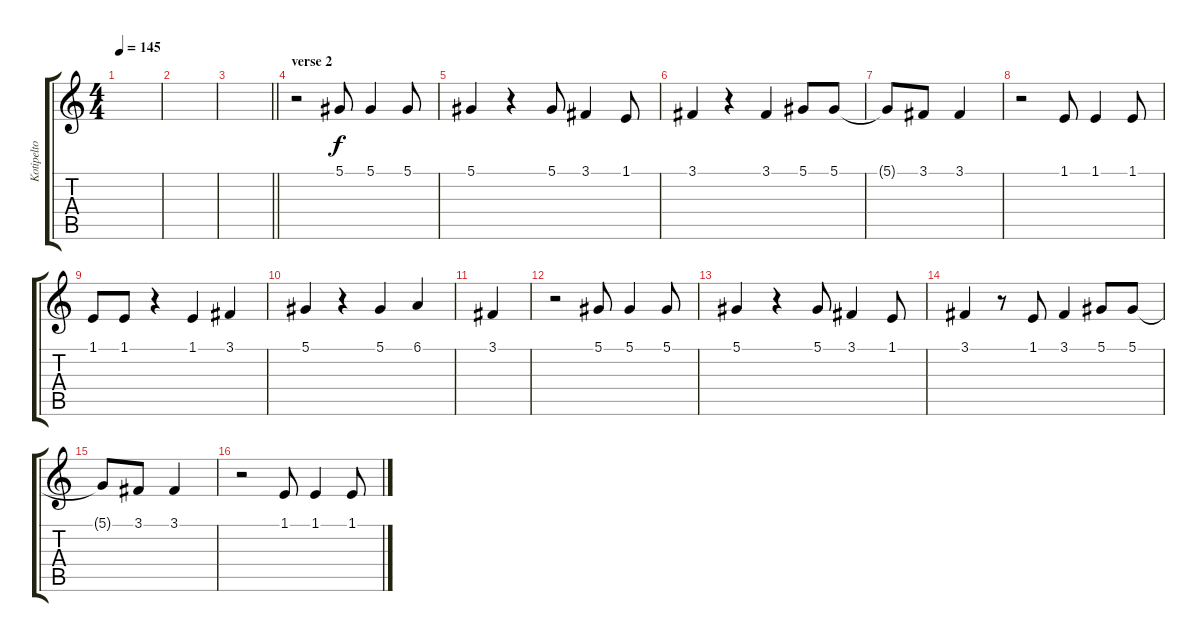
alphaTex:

\track ("Kotipelto" "Kotipelto") {instrument lead6voice}
\staff {score tabs}
\tuning (Eb4 Bb3 Gb3 Db3 Ab2 Eb2) {hide}
\ts (4 4)
\tempo 145
\clef g2
\ks c
|
|
\barLineRight lightlight
|
\section ("" "verse 2")
r.2 5.1.8 5.1.4 5.1.8 |
5.1.4 r.4 5.1.8 3.1.4 1.1.8 |
3.1.4 r.4 3.1.4 5.1.8 5.1.8 |
5.1{t}.8 3.1.8 3.1.4 |
r.2 1.1.8 1.1.4 1.1.8 |
1.1.8 1.1.8 r.4 1.1.4 3.1.4 |
5.1.4 r.4 5.1.4 6.1.4 |
3.1.4 |
r.2 5.1.8 5.1.4 5.1.8 |
5.1.4 r.4 5.1.8 3.1.4 1.1.8 |
3.1.4 r.8 1.1.8 3.1.4 5.1.8 5.1.8 |
5.1{t}.8 3.1.8 3.1.4 |
r.2 1.1.8 1.1.4 1.1.8
